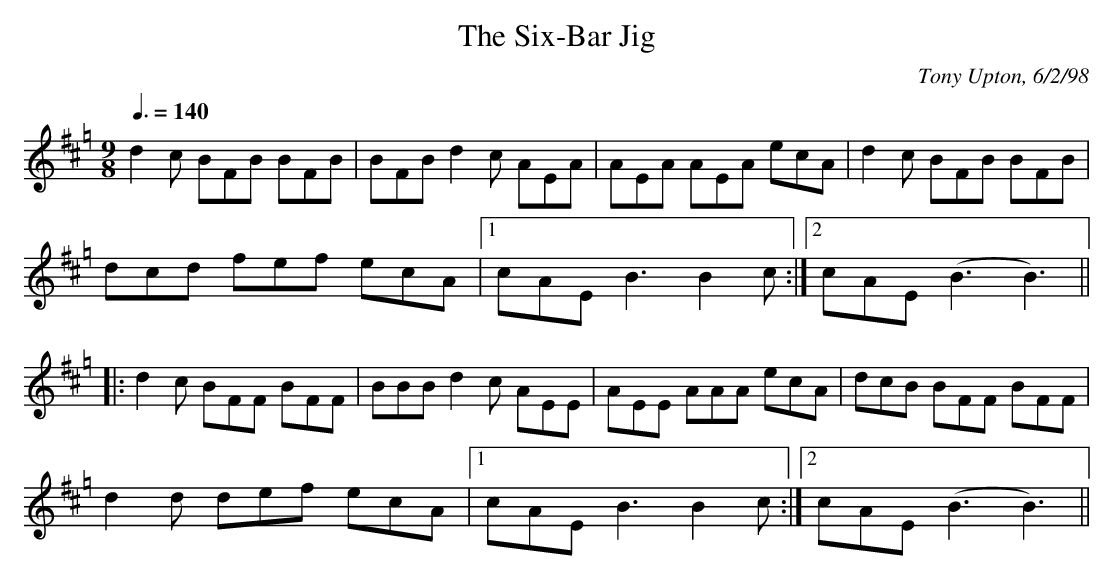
X:1
T:Six-Bar Jig, The
C:Tony Upton, 6/2/98
M:9/8
L:1/8
Q:3/8=140
K:Hp
d2c BFB BFB|BFB d2c AEA|AEA AEA ecA|d2c BFB BFB|
dcd fef ecA|[1 cAE B3 B2c:|[2 cAE (B3B3)||
|:d2c BFF BFF|BBB d2c AEE|AEE AAA ecA|dcB BFF BFF|
d2d def ecA|[1 cAE B3 B2c:|[2 cAE (B3B3)||
